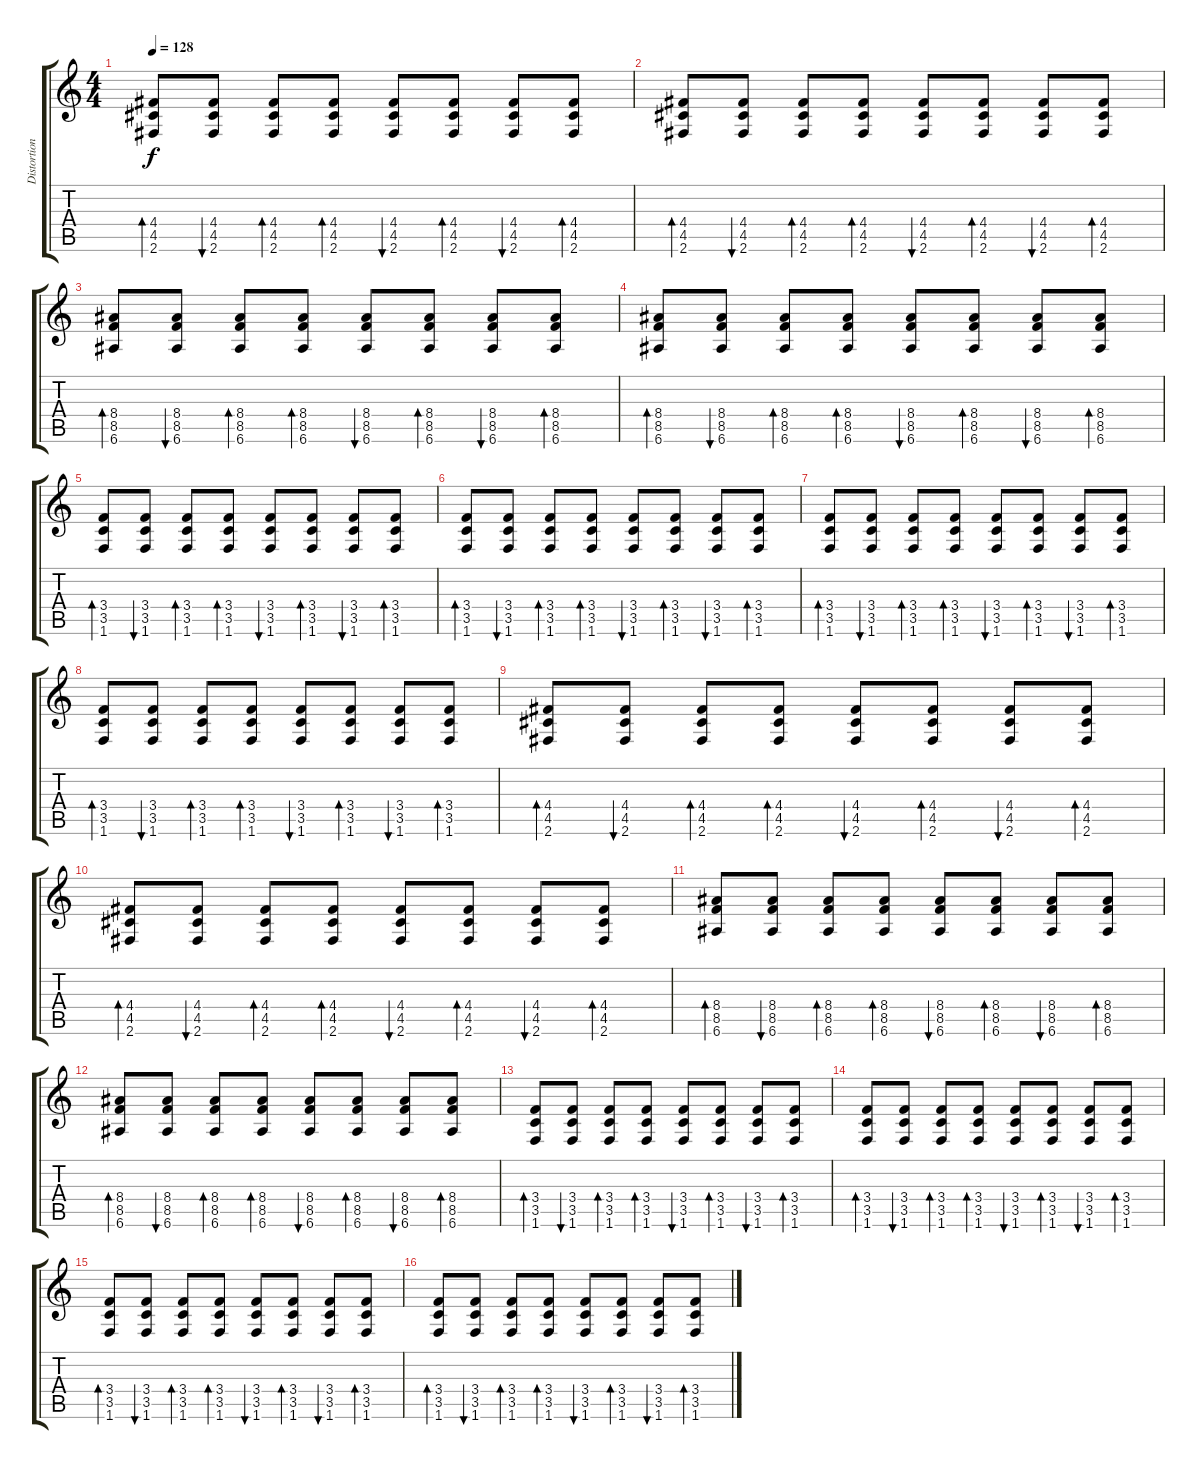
\track ("Distortion Guitar 1" "Distortion") {instrument distortionguitar}
\staff {score tabs}
\tuning (E4 B3 G3 D3 A2 E2) {hide}
\ts (4 4)
\tempo 128
\clef g2
\ks c
(4.4 4.5 2.6).8{bd 60 dy f} (4.4 4.5 2.6).8{bu 60} (4.4 4.5 2.6).8{bd 60} (4.4 4.5 2.6).8{bd 60} (4.4 4.5 2.6).8{bu 60} (4.4 4.5 2.6).8{bd 60} (4.4 4.5 2.6).8{bu 60} (4.4 4.5 2.6).8{bd 60} |
(4.4 4.5 2.6).8{bd 60} (4.4 4.5 2.6).8{bu 60} (4.4 4.5 2.6).8{bd 60} (4.4 4.5 2.6).8{bd 60} (4.4 4.5 2.6).8{bu 60} (4.4 4.5 2.6).8{bd 60} (4.4 4.5 2.6).8{bu 60} (4.4 4.5 2.6).8{bd 60} |
(8.4 8.5 6.6).8{bd 60} (8.4 8.5 6.6).8{bu 60} (8.4 8.5 6.6).8{bd 60} (8.4 8.5 6.6).8{bd 60} (8.4 8.5 6.6).8{bu 60} (8.4 8.5 6.6).8{bd 60} (8.4 8.5 6.6).8{bu 60} (8.4 8.5 6.6).8{bd 60} |
(8.4 8.5 6.6).8{bd 60} (8.4 8.5 6.6).8{bu 60} (8.4 8.5 6.6).8{bd 60} (8.4 8.5 6.6).8{bd 60} (8.4 8.5 6.6).8{bu 60} (8.4 8.5 6.6).8{bd 60} (8.4 8.5 6.6).8{bu 60} (8.4 8.5 6.6).8{bd 60} |
(3.4 3.5 1.6).8{bd 60} (3.4 3.5 1.6).8{bu 60} (3.4 3.5 1.6).8{bd 60} (3.4 3.5 1.6).8{bd 60} (3.4 3.5 1.6).8{bu 60} (3.4 3.5 1.6).8{bd 60} (3.4 3.5 1.6).8{bu 60} (3.4 3.5 1.6).8{bd 60} |
(3.4 3.5 1.6).8{bd 60} (3.4 3.5 1.6).8{bu 60} (3.4 3.5 1.6).8{bd 60} (3.4 3.5 1.6).8{bd 60} (3.4 3.5 1.6).8{bu 60} (3.4 3.5 1.6).8{bd 60} (3.4 3.5 1.6).8{bu 60} (3.4 3.5 1.6).8{bd 60} |
(3.4 3.5 1.6).8{bd 60} (3.4 3.5 1.6).8{bu 60} (3.4 3.5 1.6).8{bd 60} (3.4 3.5 1.6).8{bd 60} (3.4 3.5 1.6).8{bu 60} (3.4 3.5 1.6).8{bd 60} (3.4 3.5 1.6).8{bu 60} (3.4 3.5 1.6).8{bd 60} |
(3.4 3.5 1.6).8{bd 60} (3.4 3.5 1.6).8{bu 60} (3.4 3.5 1.6).8{bd 60} (3.4 3.5 1.6).8{bd 60} (3.4 3.5 1.6).8{bu 60} (3.4 3.5 1.6).8{bd 60} (3.4 3.5 1.6).8{bu 60} (3.4 3.5 1.6).8{bd 60} |
(4.4 4.5 2.6).8{bd 60} (4.4 4.5 2.6).8{bu 60} (4.4 4.5 2.6).8{bd 60} (4.4 4.5 2.6).8{bd 60} (4.4 4.5 2.6).8{bu 60} (4.4 4.5 2.6).8{bd 60} (4.4 4.5 2.6).8{bu 60} (4.4 4.5 2.6).8{bd 60} |
(4.4 4.5 2.6).8{bd 60} (4.4 4.5 2.6).8{bu 60} (4.4 4.5 2.6).8{bd 60} (4.4 4.5 2.6).8{bd 60} (4.4 4.5 2.6).8{bu 60} (4.4 4.5 2.6).8{bd 60} (4.4 4.5 2.6).8{bu 60} (4.4 4.5 2.6).8{bd 60} |
(8.4 8.5 6.6).8{bd 60} (8.4 8.5 6.6).8{bu 60} (8.4 8.5 6.6).8{bd 60} (8.4 8.5 6.6).8{bd 60} (8.4 8.5 6.6).8{bu 60} (8.4 8.5 6.6).8{bd 60} (8.4 8.5 6.6).8{bu 60} (8.4 8.5 6.6).8{bd 60} |
(8.4 8.5 6.6).8{bd 60} (8.4 8.5 6.6).8{bu 60} (8.4 8.5 6.6).8{bd 60} (8.4 8.5 6.6).8{bd 60} (8.4 8.5 6.6).8{bu 60} (8.4 8.5 6.6).8{bd 60} (8.4 8.5 6.6).8{bu 60} (8.4 8.5 6.6).8{bd 60} |
(3.4 3.5 1.6).8{bd 60} (3.4 3.5 1.6).8{bu 60} (3.4 3.5 1.6).8{bd 60} (3.4 3.5 1.6).8{bd 60} (3.4 3.5 1.6).8{bu 60} (3.4 3.5 1.6).8{bd 60} (3.4 3.5 1.6).8{bu 60} (3.4 3.5 1.6).8{bd 60} |
(3.4 3.5 1.6).8{bd 60} (3.4 3.5 1.6).8{bu 60} (3.4 3.5 1.6).8{bd 60} (3.4 3.5 1.6).8{bd 60} (3.4 3.5 1.6).8{bu 60} (3.4 3.5 1.6).8{bd 60} (3.4 3.5 1.6).8{bu 60} (3.4 3.5 1.6).8{bd 60} |
(3.4 3.5 1.6).8{bd 60} (3.4 3.5 1.6).8{bu 60} (3.4 3.5 1.6).8{bd 60} (3.4 3.5 1.6).8{bd 60} (3.4 3.5 1.6).8{bu 60} (3.4 3.5 1.6).8{bd 60} (3.4 3.5 1.6).8{bu 60} (3.4 3.5 1.6).8{bd 60} |
(3.4 3.5 1.6).8{bd 60} (3.4 3.5 1.6).8{bu 60} (3.4 3.5 1.6).8{bd 60} (3.4 3.5 1.6).8{bd 60} (3.4 3.5 1.6).8{bu 60} (3.4 3.5 1.6).8{bd 60} (3.4 3.5 1.6).8{bu 60} (3.4 3.5 1.6).8{bd 60}
